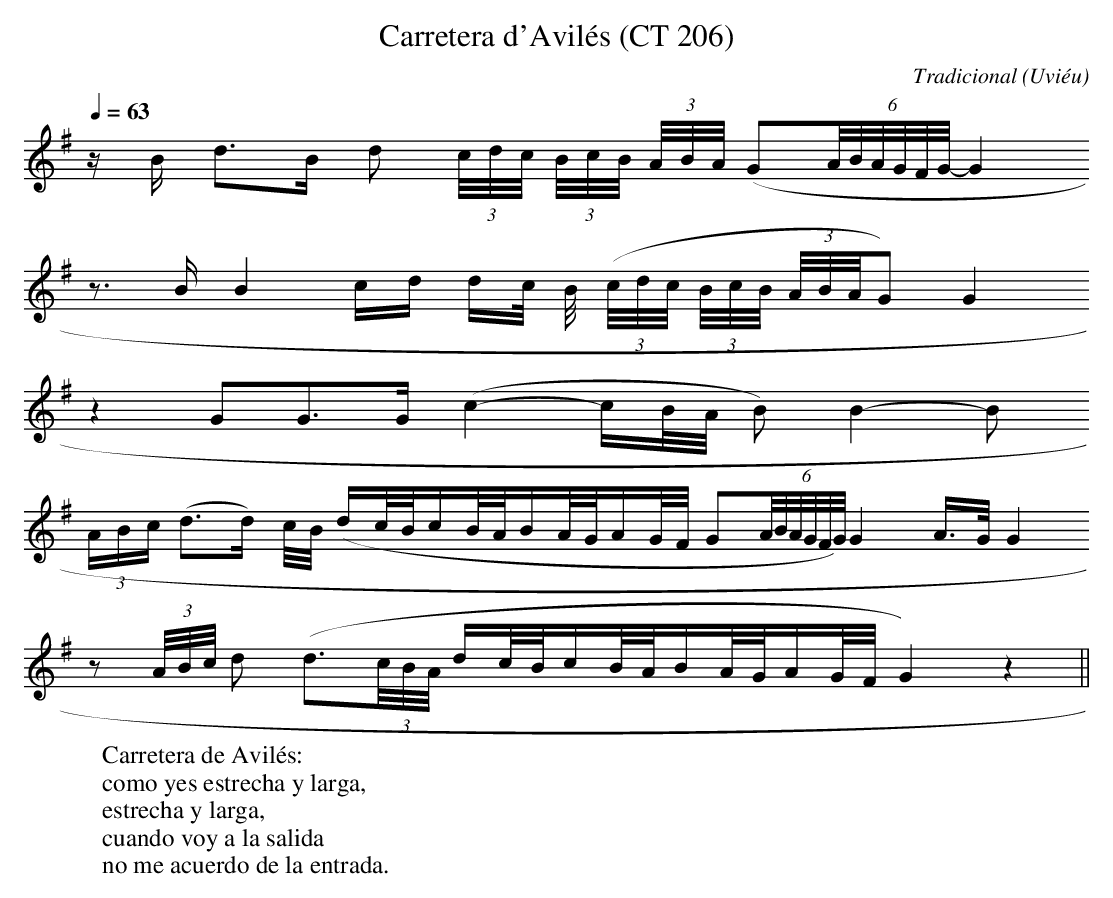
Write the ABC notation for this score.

X:1
T:Carretera d'Avilés (CT 206)
C:Tradicional
O:Uviéu
M:Llibre
L:1/8
Q:1/4=63
W:Carretera de Avilés:
W:como yes estrecha y larga,
W:estrecha y larga,
W:cuando voy a la salida
W:no me acuerdo de la entrada.
K:G
z/ B/ d>B d (3c/4d/4c/4 (3B/4c/4B/4 (3A/4B/4A/4 (G(6A/4B/4A/4G/4F/4G/4-G2
z3/2 B/ B2 c/d/ d/c/4 B/4 ((3c/4d/4c/4 (3B/4c/4B/4 (3A/4B/4A/4G) G2
z2 GG>G (c2-c/B/4A/4 B) B2-B
(3A/B/c/ (d>d) c/4B/4 (d/c/4B/4c/B/4A/4B/A/4G/4A/G/4F/4 G(6A/4B/4A/4G/4F/4G/4)G2 A/>G/ G2
z (3A/4B/4c/4 d (d3/2(3c/4B/4A/4 d/c/4B/4c/B/4A/4B/A/4G/4A/G/4F/4 G2) z2 ||
